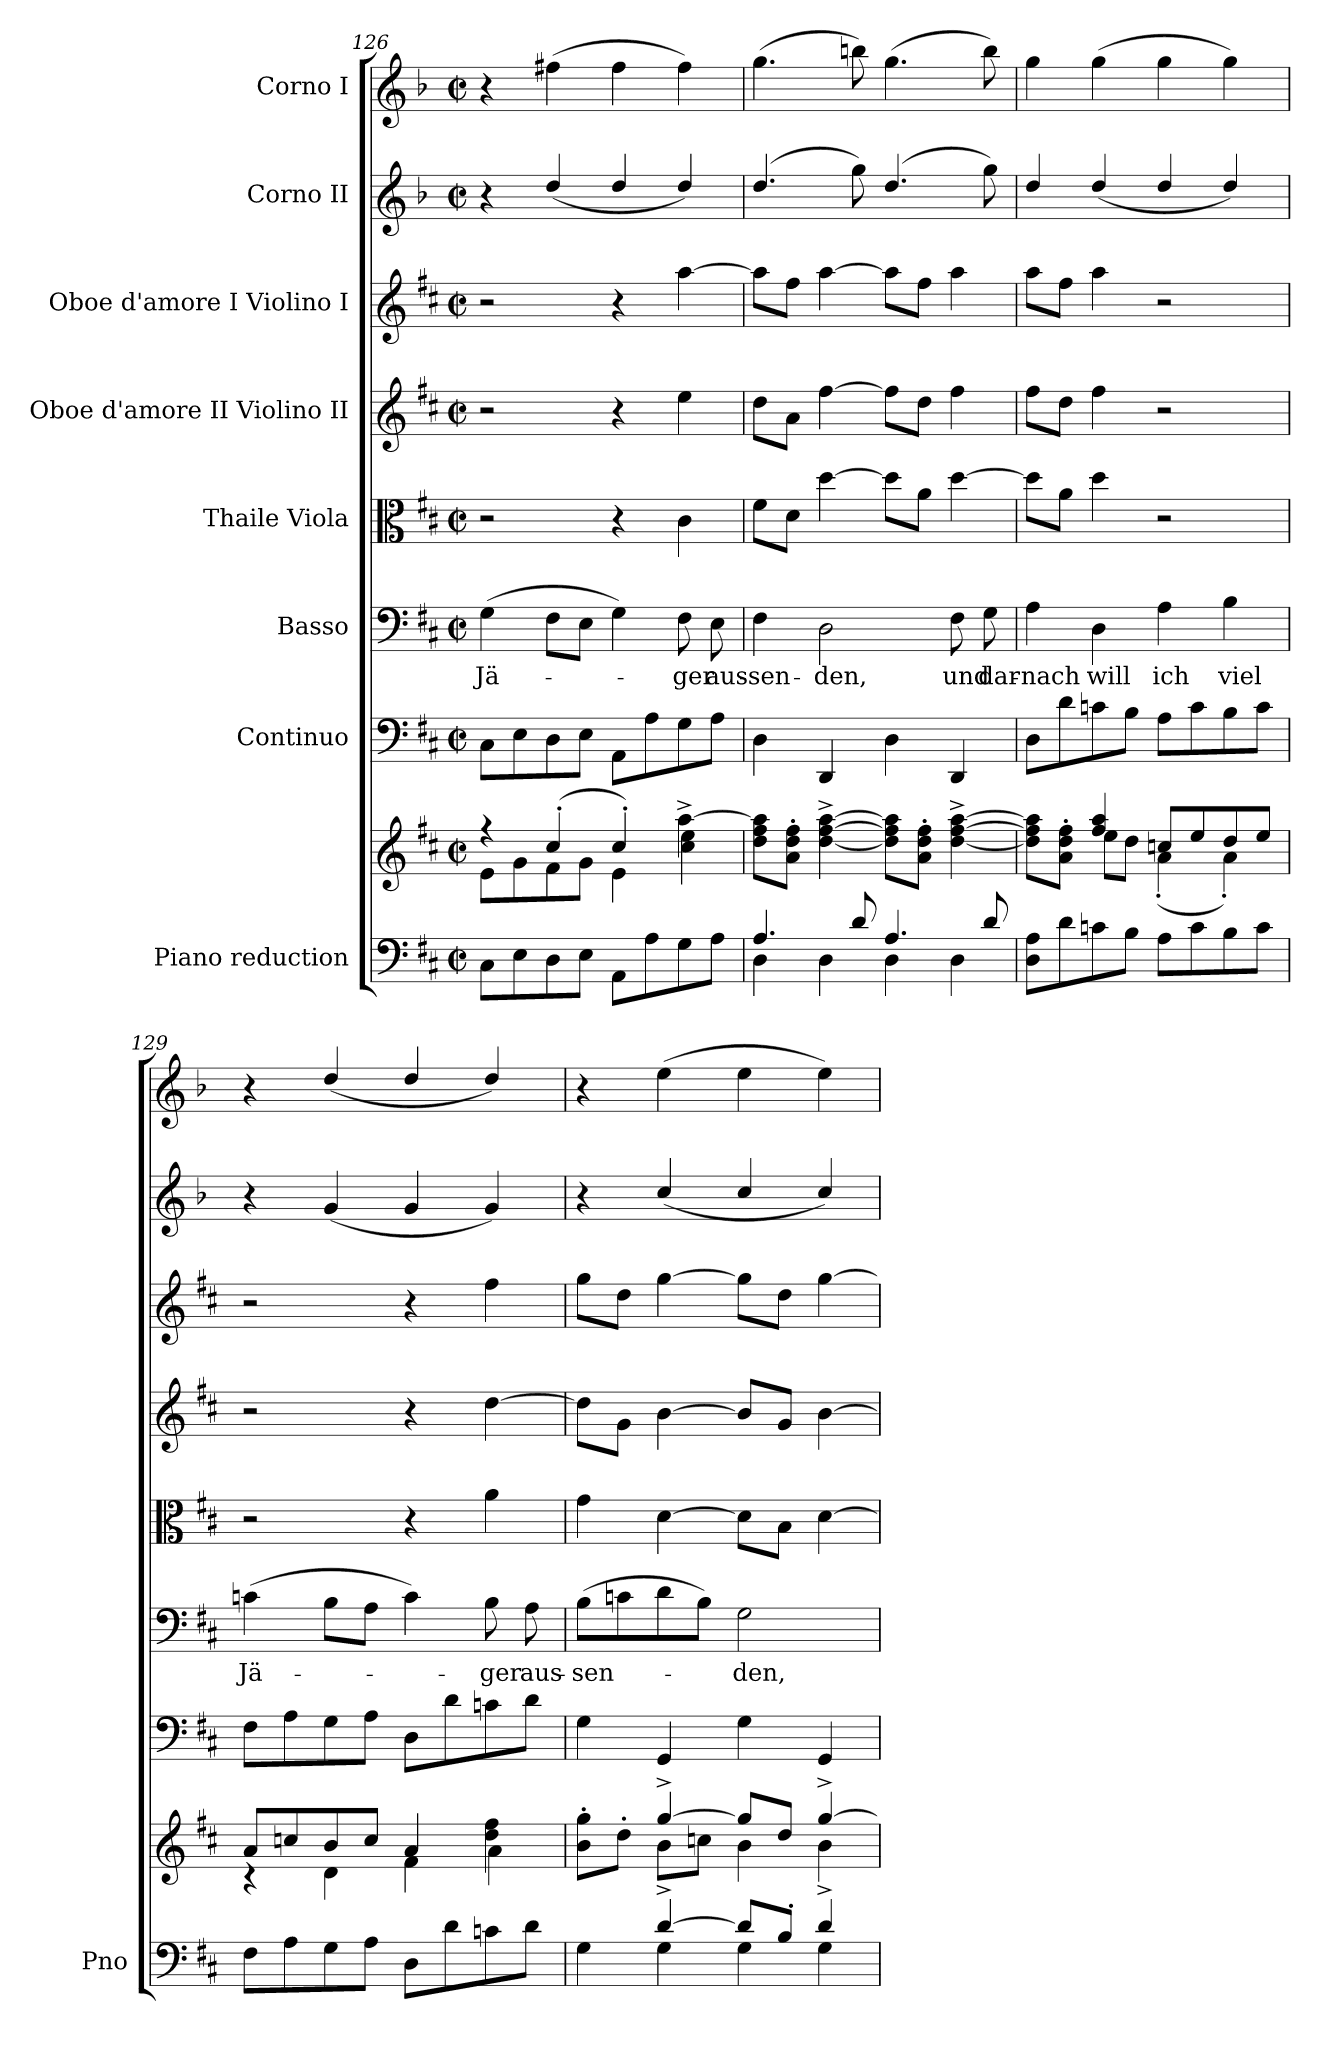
**kern	**kern	**kern	**kern	**text	**kern	**kern	**kern	**kern	**kern
*part8	*part8	*part7	*part6	*part6	*part5	*part4	*part3	*part2	*part1
*staff9	*staff8	*staff7	*staff6	*staff6	*staff5	*staff4	*staff3	*staff2	*staff1
*I"Piano reduction	*	*I"Continuo	*I"Basso	*	*I"Thaile Viola	*I"Oboe d'amore II Violino II	*I"Oboe d'amore I Violino I	*I"Corno II	*I"Corno I
*I'Pno	*	*	*	*	*	*	*	*	*
*clefF4	*clefG2	*clefF4	*clefF4	*	*clefC3	*clefG2	*clefG2	*clefG2	*clefG2
*	*	*	*	*	*	*	*	*ITrd3c5	*ITrd3c5
*k[f#c#]	*k[f#c#]	*k[f#c#]	*k[f#c#]	*	*k[f#c#]	*k[f#c#]	*k[f#c#]	*k[]	*k[]
*M2/2	*M2/2	*M2/2	*M2/2	*	*M2/2	*M2/2	*M2/2	*M2/2	*M2/2
*met(c|)	*met(c|)	*met(c|)	*met(c|)	*	*met(c|)	*met(c|)	*met(c|)	*met(c|)	*met(c|)
=126	=126	=126	=126	=126	=126	=126	=126	=126	=126
*	*^	*	*	*	*	*	*	*	*
!	!	!	!	!	!LO:LY:b	!	!	!	!	!
8C#\L	4r	8e\L	8C#\L	(4G\	Jä-	2r	2r	2r	4r	4r
8E\	.	8g\	8E\	.	.	.	.	.	.	.
8D\	(4cc#'/	8f#\	8D\	8F#\L	.	.	.	.	(4a/	(4cc#X\
8E\J	.	8g\J	8E\J	8E\J	.	.	.	.	.	.
8AA\L	4cc#'/)	4e\	8AA\L	4G\)	.	4r	4r	4r	4a/	4cc#\
8A\	.	.	8A\	.	.	.	.	.	.	.
!	!	!	!	!	!LO:LY:b	!	!	!	!	!
8G\	[>4aa^>\	4cc#\ 4ee\	8G\	8F#\	-ger	4c#\	4ee\	[4aa\	4a/)	4cc#\)
!	!	!	!	!	!LO:LY:b	!	!	!	!	!
8A\J	.	.	8A\J	8E\	aus-	.	.	.	.	.
*	*v	*v	*	*	*	*	*	*	*	*
=127	=127	=127	=127	=127	=127	=127	=127	=127	=127
*^	*	*	*	*	*	*	*	*	*
!	!	!	!	!	!LO:LY:b	!	!	!	!	!
4.A/	4D\	8dd\ 8ff#\ 8aa\]L	4D\	4F#\	-sen-	8f#\L	8dd\L	8aa\L]	(4.a/	(4.dd\
.	.	8a\' 8dd\' 8ff#\'J	.	.	.	8d\J	8a\J	8ff#\J	.	.
!	!	!	!	!	!LO:LY:b	!	!	!	!	!
.	4D\	[4dd\^ [4ff#\^ [4aa\^	4DD/	2D\	-den,	[4dd\	[4ff#\	[4aa\	.	.
8d/	.	.	.	.	.	.	.	.	8dd\)	8ff#X\)
4.A/	4D\	8dd\] 8ff#\] 8aa\]L	4D\	.	.	8dd\L]	8ff#\L]	8aa\L]	(4.a/	(4.dd\
.	.	8a\' 8dd\' 8ff#\'J	.	.	.	8a\J	8dd\J	8ff#\J	.	.
!	!	!	!	!	!LO:LY:b	!	!	!	!	!
.	4D\	[4dd\^ [>4ff#\^ [>4aa\^	4DD/	8F#\	und	[4dd\	4ff#\	4aa\	.	.
!	!	!	!	!	!LO:LY:b	!	!	!	!	!
8d/	.	.	.	8G\	dar-	.	.	.	8dd\)	8ff#\)
*v	*v	*	*	*	*	*	*	*	*	*
=128	=128	=128	=128	=128	=128	=128	=128	=128	=128
*	*^	*	*	*	*	*	*	*	*
!	!	!	!	!	!LO:LY:b	!	!	!	!	!
8D\ 8A\L	8dd\] 8ff#\] 8aa\]L	4ryy	8D\L	4A\	-nach	8dd\L]	8ff#\L	8aa\L	4a/	4dd\
8d\	8a\'> 8dd\'> 8ff#\'>J	.	8d\	.	.	8a\J	8dd\J	8ff#\J	.	.
!	!	!	!	!	!LO:LY:b	!	!	!	!	!
8cn\	4ff#/ 4aa/	8ee\L	8cn\	4D\	will	4dd\	4ff#\	4aa\	(4a/	(4dd\
8B\J	.	8dd\J	8B\J	.	.	.	.	.	.	.
!	!	!	!	!	!LO:LY:b	!	!	!	!	!
8A\L	8ccn/L	(4a'\	8A\L	4A\	ich	2r	2r	2r	4a/	4dd\
8c\	8ee/	.	8c\	.	.	.	.	.	.	.
!	!	!	!	!	!LO:LY:b	!	!	!	!	!
8B\	8dd/	4a'\)	8B\	4B\	viel	.	.	.	4a/)	4dd\)
8c\J	8ee/J	.	8c\J	.	.	.	.	.	.	.
=129	=129	=129	=129	=129	=129	=129	=129	=129	=129	=129
!	!	!	!	!	!LO:LY:b	!	!	!	!	!
8F#\L	8a/L	4r	8F#\L	(4cn\	Jä-	2r	2r	2r	4r	4r
8A\	8ccn/	.	8A\	.	.	.	.	.	.	.
8G\	8b/	4d\	8G\	8B\L	.	.	.	.	(4d/	(4a/
8A\J	8cc/J	.	8A\J	8A\J	.	.	.	.	.	.
8D\L	4a/	4f#\	8D\L	4c\)	.	4r	4r	4r	4d/	4a/
8d\	.	.	8d\	.	.	.	.	.	.	.
!	!	!	!	!	!LO:LY:b	!	!	!	!	!
8cn\	4dd\ 4ff#\	4a\	8cn\	8B\	-ger	4a\	[4dd\	4ff#\	4d/)	4a/)
!	!	!	!	!	!LO:LY:b	!	!	!	!	!
8d\J	.	.	8d\J	8A\	aus-	.	.	.	.	.
=130	=130	=130	=130	=130	=130	=130	=130	=130	=130	=130
*^	*	*	*	*	*	*	*	*	*	*
!	!	!	!	!	!	!LO:LY:b	!	!	!	!	!
4ryy	4G\	4ryy	8b\' 8gg\'L	4G\	(8B\L	-sen-	4g\	8dd\L]	8gg\L	4r	4r
.	.	.	8dd'\J	.	8cn\	.	.	8g\J	8dd\J	.	.
[4d^/	4G\	[4gg^/	8b\L	4GG/	8d\	.	[4d\	[4b\	[4gg\	(4g/	(4b\
.	.	.	8ccn\J	.	8B\J)	.	.	.	.	.	.
!	!	!	!	!	!	!LO:LY:b	!	!	!	!	!
8d/L]	4G\	8gg/L]	4b\	4G\	2G\	-den,	8d\L]	8b/L]	8gg\L]	4g/	4b\
8B'/J	.	8dd/J	.	.	.	.	8B\J	8g/J	8dd\J	.	.
4d^/	4G\	[4gg^/	4b\	4GG/	.	.	[4d\	[4b\	[4gg\	4g/)	4b\)
*v	*v	*	*	*	*	*	*	*	*	*	*
*	*v	*v	*	*	*	*	*	*	*	*
=	=	=	=	=	=	=	=	=	=
*-	*-	*-	*-	*-	*-	*-	*-	*-	*-
